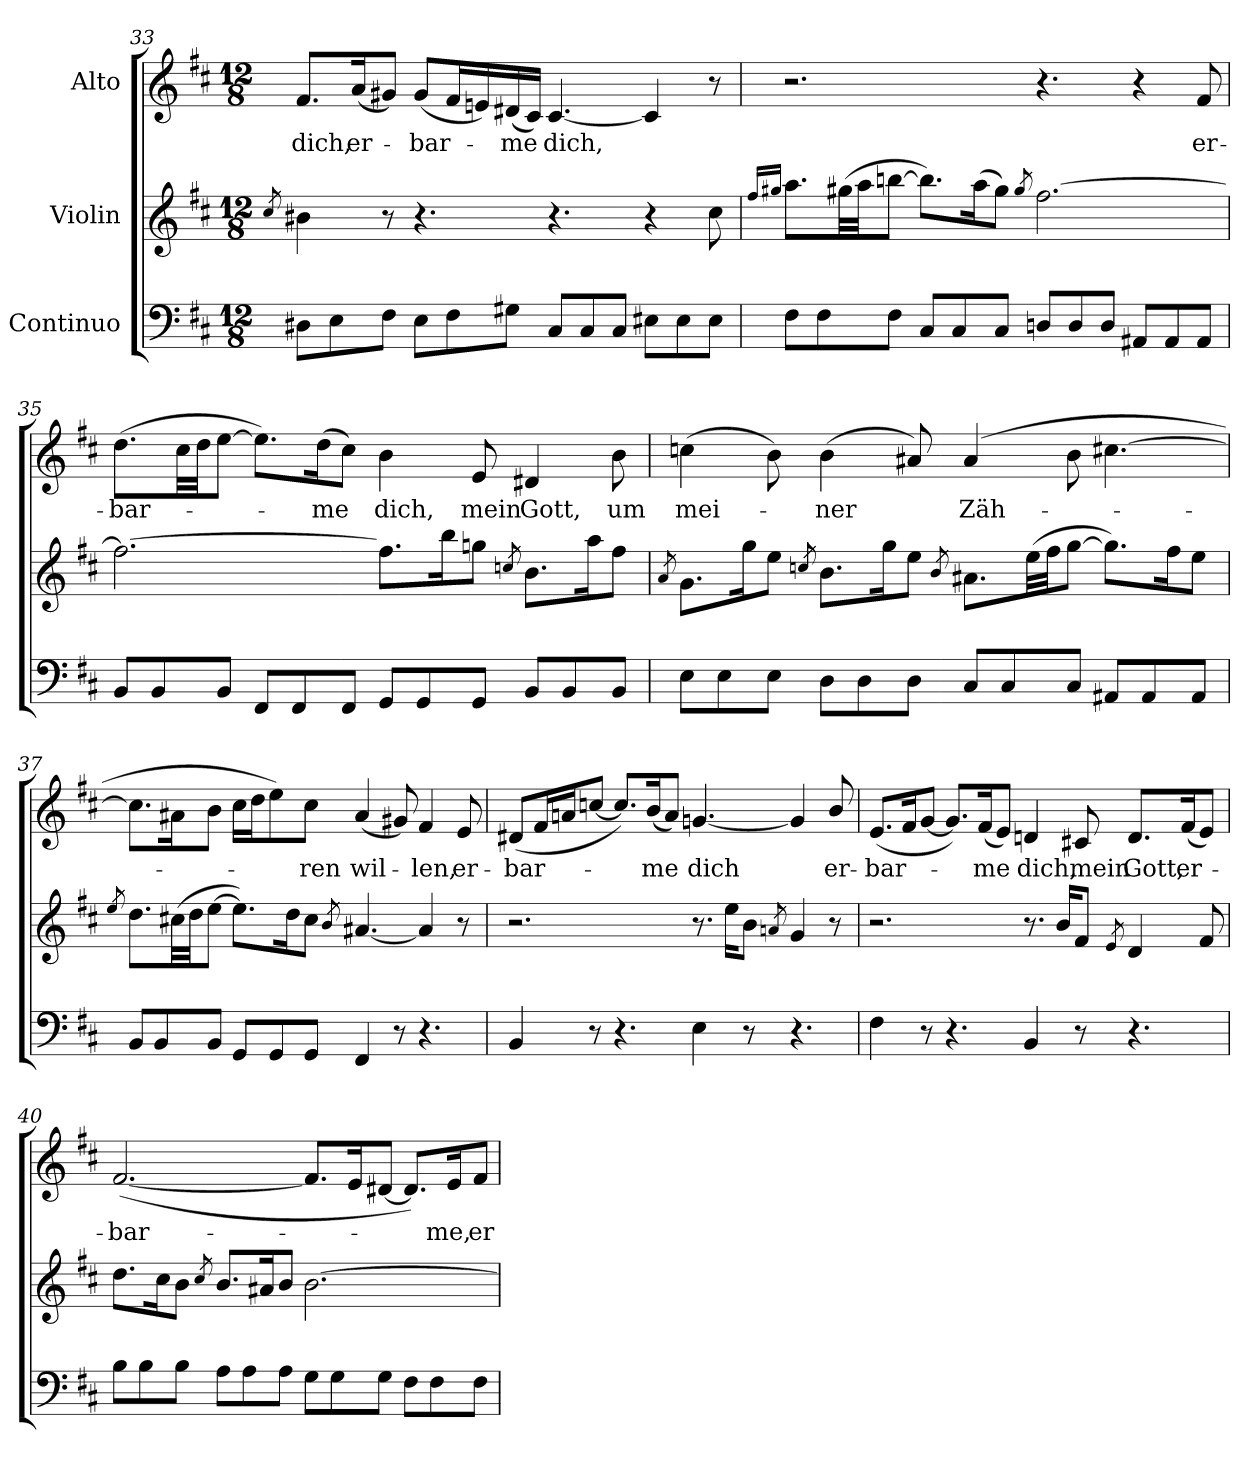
**kern	**kern	**kern	**text
*part3	*part2	*part1	*part1
*staff3	*staff2	*staff1	*staff1
*I"Continuo	*I"Violin	*I"Alto	*
*clefF4	*clefG2	*clefG2	*
*ITrd7c12	*	*	*
*k[f#c#]	*k[f#c#]	*k[f#c#]	*
*b:	*b:	*b:	*
*M12/8	*M12/8	*M12/8	*
=33	=33	=33	=33
.	8qcc#/	.	.
!	!	!	!LO:LY:b
8DD#X\L	4b#X\	8.f#/L	dich,
8EE\	.	.	.
!	!	!	!LO:LY:b
.	.	(16a/k	er-
8FF#\J	8r	8g#X/J)	.
!	!	!	!LO:LY:b
8EE\L	4.r	(8g#/L	-bar-
8FF#\	.	16f#/L	.
.	.	16en/)	.
!	!	!	!LO:LY:b
8GG#X\J	.	(16d#X/	-me
.	.	16c#/JJ)	.
!	!	!	!LO:LY:b
8CC#/L	4.r	[4.c#/	dich,
8CC#/	.	.	.
8CC#/J	.	.	.
8EE#X\L	4r	4c#/]	.
8EE#\	.	.	.
8EE#\J	8cc#\	8r	.
=34	=34	=34	=34
.	16qff#/LL	.	.
.	16qgg#X/JJ	.	.
8FF#\L	8.aa\L	2.r	.
8FF#\	.	.	.
.	(32gg#\LL	.	.
.	32aa\JJ	.	.
8FF#\J	[8bbn\J	.	.
8CC#/L	8.bb\L])	.	.
8CC#/	.	.	.
.	(16aa\k	.	.
8CC#/J	8gg#\J)	.	.
.	8qgg#/	.	.
8DDn/L	[2.ff#\	4.r	.
8DD/	.	.	.
8DD/J	.	.	.
8AAA#X/L	.	4r	.
8AAA#/	.	.	.
!	!	!	!LO:LY:b
8AAA#/J	.	8f#/	er-
=35	=35	=35	=35
!	!	!	!LO:LY:b
8BBB/L	2.ff#\_	(8.dd\L	-bar-
8BBB/	.	.	.
.	.	32cc#\LL	.
.	.	32dd\JJ	.
8BBB/J	.	[8ee\J	.
8FFF#/L	.	8.ee\L])	.
8FFF#/	.	.	.
!	!	!	!LO:LY:b
.	.	(16dd\k	-me
8FFF#/J	.	8cc#\J)	.
!	!	!	!LO:LY:b
8GGG/L	8.ff#\L]	4b\	dich,
8GGG/	.	.	.
.	16bb\k	.	.
!	!	!	!LO:LY:b
8GGG/J	8ggn\J	8e/	mein
.	8qccn/	.	.
!	!	!	!LO:LY:b
8BBB/L	8.b\L	4d#X/	Gott,
8BBB/	.	.	.
.	16aa\k	.	.
!	!	!	!LO:LY:b
8BBB/J	8ff#\J	8b\	um
=36	=36	=36	=36
.	8qa/	.	.
!	!	!	!LO:LY:b
8EE\L	8.g\L	(4ccn\	mei-
8EE\	.	.	.
.	16gg\k	.	.
8EE\J	8ee\J	8b\)	.
.	8qccn/	.	.
!	!	!	!LO:LY:b
8DD\L	8.b\L	(4b\	-ner
8DD\	.	.	.
.	16gg\k	.	.
8DD\J	8ee\J	8a#X/)	.
.	8qb/	.	.
!	!	!	!LO:LY:b
8CC#/L	8.a#X\L	(4a#/	Zäh-
8CC#/	.	.	.
.	(32ee\LL	.	.
.	32ff#\JJ	.	.
8CC#/J	[8gg\J	8b\	.
8AAA#X/L	8.gg\L])	[4.cc#X\	.
8AAA#/	.	.	.
.	16ff#\k	.	.
8AAA#/J	8ee\J	.	.
=37	=37	=37	=37
.	8qee/	.	.
8BBB/L	8.dd\L	8.cc#\L]	.
8BBB/	.	.	.
.	(32cc#X\LL	16a#X\k	.
.	32dd\JJ	.	.
8BBB/J	[8ee\J	8b\J	.
8GGG/L	8.ee\L])	16cc#\LL	.
.	.	16dd\J	.
8GGG/	.	8ee\)	.
.	16dd\k	.	.
!	!	!	!LO:LY:b
8GGG/J	8cc#\J	8cc#\J	-ren
.	8qb/	.	.
!	!	!	!LO:LY:b
4FFF#/	[4.a#X/	(4a#/	wil-
8r	.	8g#X/)	.
!	!	!	!LO:LY:b
4.r	4a#/]	4f#/	len,
!	!	!	!LO:LY:b
.	8r	8e/	er-
!!LO:LB:g=z
=38	=38	=38	=38
!	!	!	!LO:LY:b
4BBB/	2.r	(8d#X/L	-bar-
.	.	16f#/L	.
.	.	16an/J	.
8r	.	[8ccn/J	.
4.r	.	8.cc/L])	.
!	!	!	!LO:LY:b
.	.	(16b/k	-me
.	.	8a/J)	.
!	!	!	!LO:LY:b
4EE\	8.r	[4.gn/	dich
.	16ee\KL	.	.
8r	8b\J	.	.
.	8qan/	.	.
4.r	4g/	4g/]	.
!	!	!	!LO:LY:b
.	8r	8b/	er-
=39	=39	=39	=39
!	!	!	!LO:LY:b
4FF#\	2.r	(8.e/L	-bar-
.	.	16f#/k	.
8r	.	[8g/J	.
4.r	.	8.g/L])	.
!	!	!	!LO:LY:b
.	.	(16f#/k	-me
.	.	8e/J)	.
!	!	!	!LO:LY:b
4BBB/	8.r	4dn/	dich,
.	16b/KL	.	.
!	!	!	!LO:LY:b
8r	8f#/J	8c#X/	mein
.	8qe/	.	.
!	!	!	!LO:LY:b
4.r	4d/	8.d/L	Gott,
!	!	!	!LO:LY:b
.	.	(16f#/k	er-
.	8f#/	8e/J)	.
!!LO:PB:g=z
=40	=40	=40	=40
!	!	!	!LO:LY:b
8BB\L	8.dd\L	([2.f#/	-bar-
8BB\	.	.	.
.	16cc#\k	.	.
8BB\J	8b\J	.	.
.	8qcc#/	.	.
8AA\L	8.b/L	.	.
8AA\	.	.	.
.	16a#X/k	.	.
8AA\J	8b/J	.	.
8GG\L	[2.b\	8.f#/L]	.
8GG\	.	.	.
.	.	16e/k	.
8GG\J	.	[8d#X/J	.
8FF#\L	.	8.d#/L])	.
8FF#\	.	.	.
!	!	!	!LO:LY:b
.	.	16e/k	-me,
!	!	!	!LO:LY:b
8FF#\J	.	8f#/J	er-
=	=	=	=
*-	*-	*-	*-
